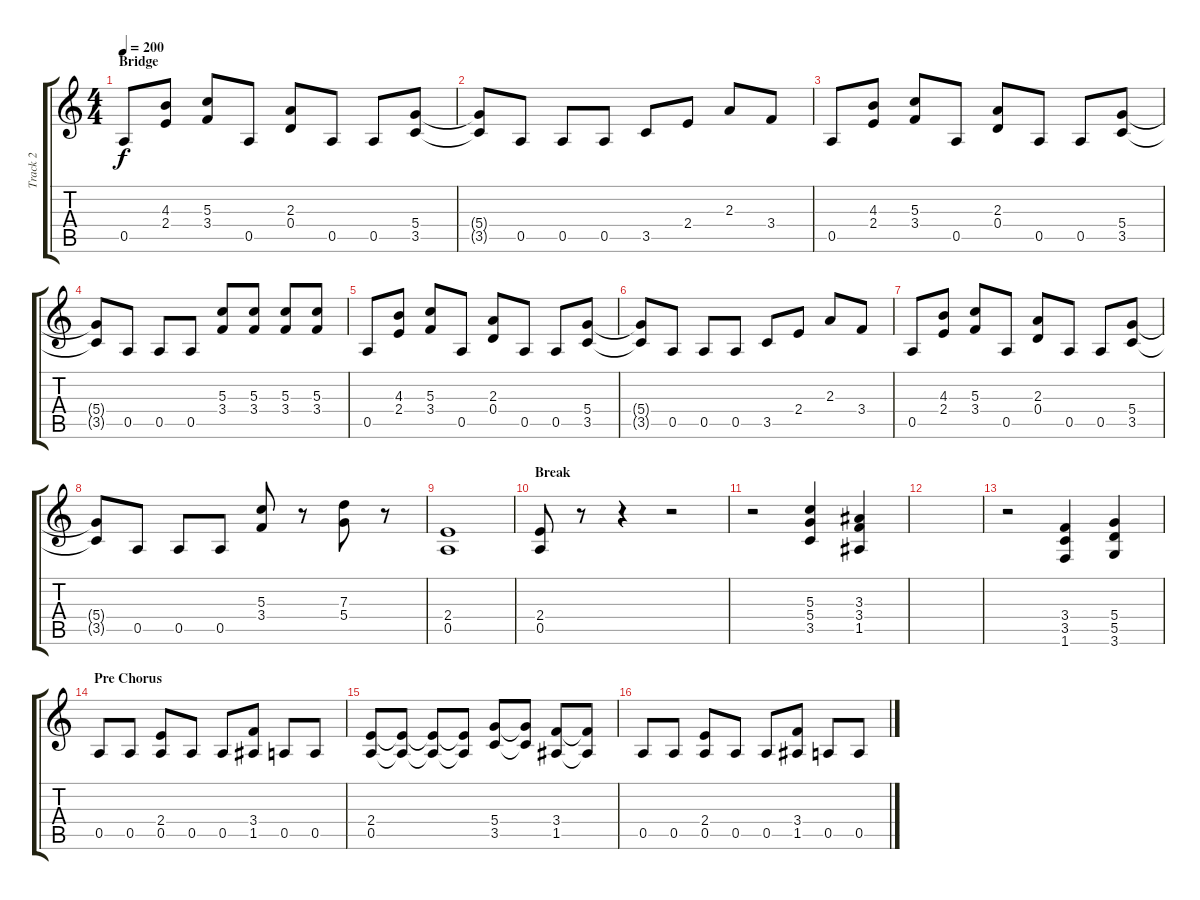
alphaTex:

\track ("Track 2" "Track 2") {instrument distortionguitar}
\staff {score tabs}
\tuning (E4 B3 G3 D3 A2 E2) {hide}
\ts (4 4)
\section ("" "Bridge")
\tempo 200
\clef g2
\ks c
0.5.8{dy f} (4.3 2.4).8 (5.3 3.4).8 0.5.8 (2.3 0.4).8 0.5.8 0.5.8 (5.4 3.5).8 |
(5.4{t} 3.5{t}).8 0.5.8 0.5.8 0.5.8 3.5.8 2.4.8 2.3.8 3.4.8 |
0.5.8 (4.3 2.4).8 (5.3 3.4).8 0.5.8 (2.3 0.4).8 0.5.8 0.5.8 (5.4 3.5).8 |
(5.4{t} 3.5{t}).8 0.5.8 0.5.8 0.5.8 (5.3 3.4).8 (5.3 3.4).8 (5.3 3.4).8 (5.3 3.4).8 |
0.5.8 (4.3 2.4).8 (5.3 3.4).8 0.5.8 (2.3 0.4).8 0.5.8 0.5.8 (5.4 3.5).8 |
(5.4{t} 3.5{t}).8 0.5.8 0.5.8 0.5.8 3.5.8 2.4.8 2.3.8 3.4.8 |
0.5.8 (4.3 2.4).8 (5.3 3.4).8 0.5.8 (2.3 0.4).8 0.5.8 0.5.8 (5.4 3.5).8 |
(5.4{t} 3.5{t}).8 0.5.8 0.5.8 0.5.8 (5.3 3.4).8 r.8 (7.3 5.4).8 r.8 |
(2.4 0.5).1 |
\section ("" "Break")
(2.4 0.5).8 r.8 r.4 r.2 |
r.2 (5.3 5.4 3.5).4 (3.3 3.4 1.5).4 |
|
r.2 (3.4 3.5 1.6).4 (5.4 5.5 3.6).4 |
\section ("" "Pre Chorus")
0.5.8 0.5.8 (2.4 0.5).8 0.5.8 0.5.8 (3.4 1.5).8 0.5.8 0.5.8 |
(2.4 0.5).8 (2.4{t} 0.5{t}).8 (2.4{t} 0.5{t}).8 (2.4{t} 0.5{t}).8 (5.4 3.5).8 (5.4{t} 3.5{t}).8 (3.4 1.5).8 (3.4{t} 1.5{t}).8 |
0.5.8 0.5.8 (2.4 0.5).8 0.5.8 0.5.8 (3.4 1.5).8 0.5.8 0.5.8
